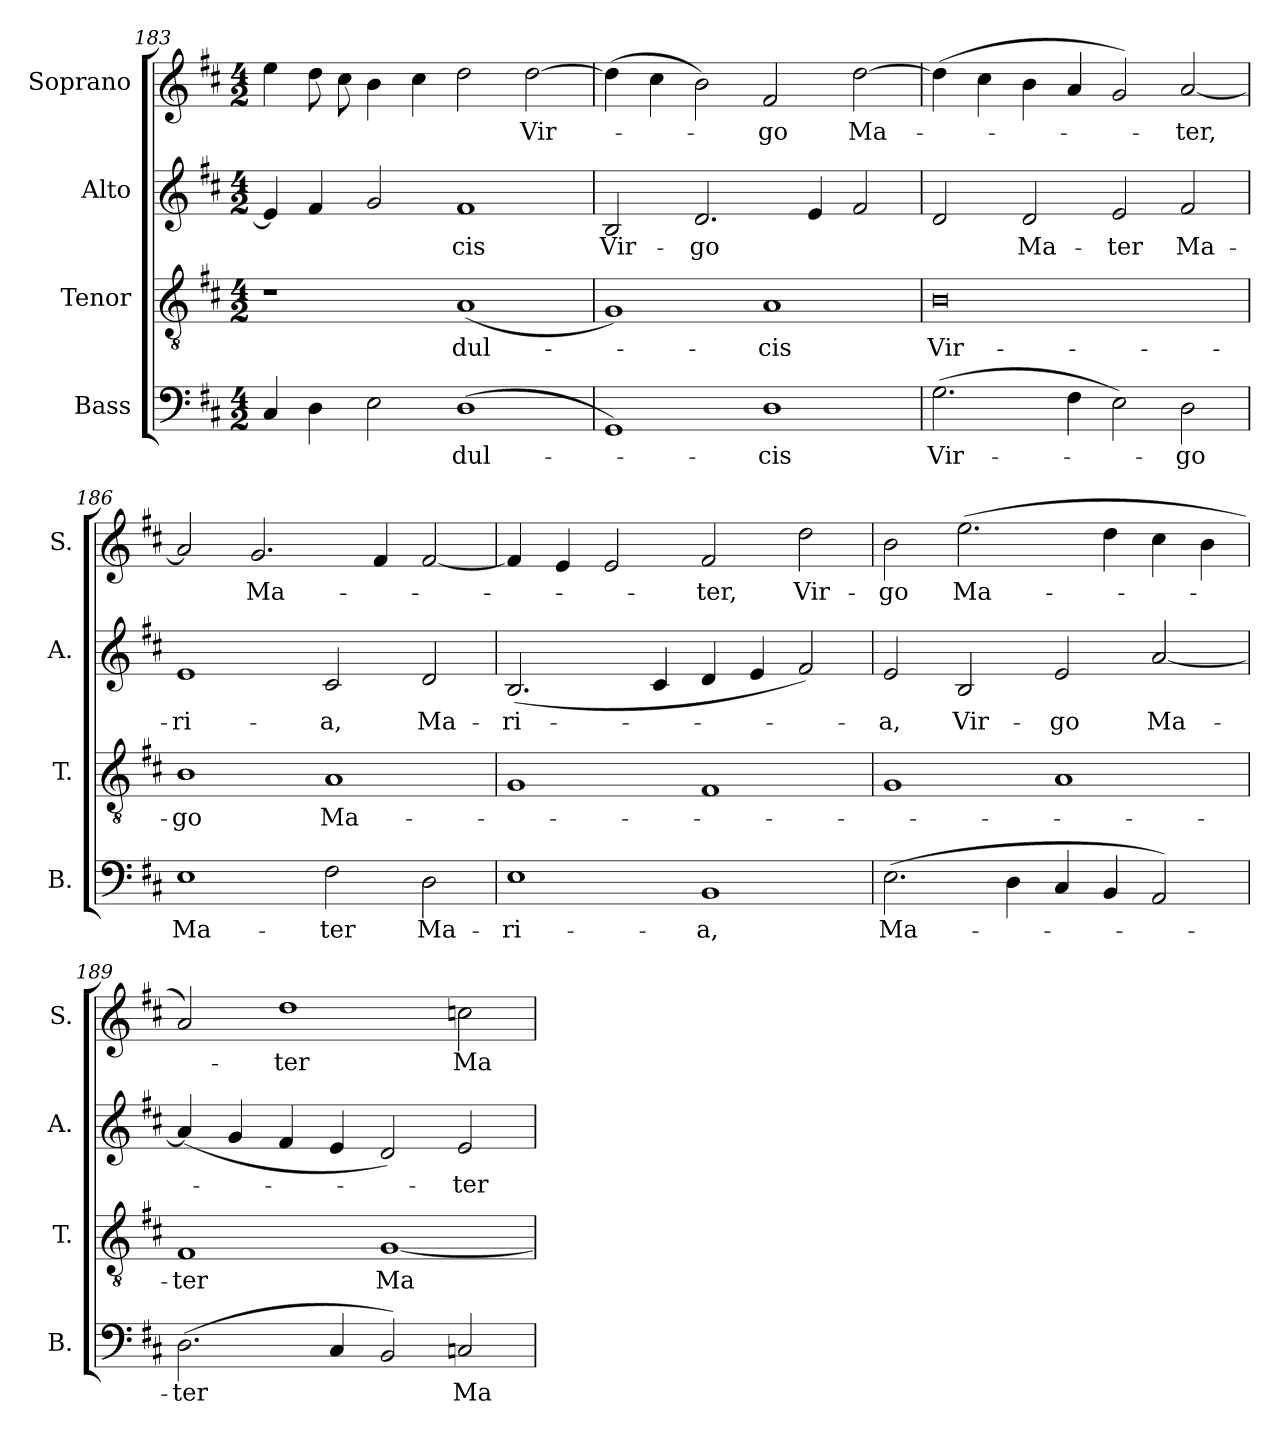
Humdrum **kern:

**kern	**text	**kern	**text	**kern	**text	**kern	**text
*part4	*part4	*part3	*part3	*part2	*part2	*part1	*part1
*staff4	*staff4	*staff3	*staff3	*staff2	*staff2	*staff1	*staff1
*I"Bass	*	*I"Tenor	*	*I"Alto	*	*I"Soprano	*
*I'B.	*	*I'T.	*	*I'A.	*	*I'S.	*
*clefF4	*	*clefGv2	*	*clefG2	*	*clefG2	*
*	*	*ITrd7c12	*	*	*	*	*
*k[f#c#]	*	*k[f#c#]	*	*k[f#c#]	*	*k[f#c#]	*
*D:	*	*D:	*	*D:	*	*D:	*
*M4/2	*	*M4/2	*	*M4/2	*	*M4/2	*
=183	=183	=183	=183	=183	=183	=183	=183
4C#i/	.	1r	.	4ei/]	.	4eei\	.
4Di\	.	.	.	4f#i/	.	8ddi\	.
.	.	.	.	.	.	8cc#i\	.
2Ei\	.	.	.	2gi/	.	4bi\	.
.	.	.	.	.	.	4cc#i\	.
!	!LO:LY:b:color=#000000	!	!	!	!	!	!
!	!	!	!LO:LY:b:color=#000000	!	!	!	!
!	!	!	!	!	!LO:LY:b:color=#000000	!	!
(1Di	dul-	(1AAi	dul-	1f#i	-cis	2ddi\	.
!	!	!	!	!	!	!	!LO:LY:b:color=#000000
.	.	.	.	.	.	[2ddi\	Vir-
=184	=184	=184	=184	=184	=184	=184	=184
!	!	!	!	!	!LO:LY:b:color=#000000	!	!
1GGi)	.	1GGi)	.	2Bi/	Vir-	(4ddi\]	.
.	.	.	.	.	.	4cc#i\	.
!	!	!	!	!	!LO:LY:b:color=#000000	!	!
.	.	.	.	2.di/	-go	2bi\)	.
!	!LO:LY:b:color=#000000	!	!	!	!	!	!
!	!	!	!LO:LY:b:color=#000000	!	!	!	!
!	!	!	!	!	!	!	!LO:LY:b:color=#000000
1Di	-cis	1AAi	-cis	.	.	2f#i/	-go
.	.	.	.	4ei/	.	.	.
!	!	!	!	!	!	!	!LO:LY:b:color=#000000
.	.	.	.	2f#i/	.	[2ddi\	Ma-
!!LO:LB:g=z
=185	=185	=185	=185	=185	=185	=185	=185
!	!LO:LY:b:color=#000000	!	!	!	!	!	!
!	!	!	!LO:LY:b:color=#000000	!	!	!	!
(2.Gi\	Vir-	0BBi	Vir-	2di/	.	(4ddi\]	.
.	.	.	.	.	.	4cc#i\	.
!	!	!	!	!	!LO:LY:b:color=#000000	!	!
.	.	.	.	2di/	Ma-	4bi\	.
4F#i\	.	.	.	.	.	4ai/	.
!	!	!	!	!	!LO:LY:b:color=#000000	!	!
2Ei\)	.	.	.	2ei/	-ter	2gi/)	.
!	!LO:LY:b:color=#000000	!	!	!	!	!	!
!	!	!	!	!	!LO:LY:b:color=#000000	!	!
!	!	!	!	!	!	!	!LO:LY:b:color=#000000
2Di\	-go	.	.	2f#i/	Ma-	[2ai/	-ter,
=186	=186	=186	=186	=186	=186	=186	=186
!	!LO:LY:b:color=#000000	!	!	!	!	!	!
!	!	!	!LO:LY:b:color=#000000	!	!	!	!
!	!	!	!	!	!LO:LY:b:color=#000000	!	!
1Ei	Ma-	1BBi	-go	1ei	-ri-	2ai/]	.
!	!	!	!	!	!	!	!LO:LY:b:color=#000000
.	.	.	.	.	.	2.gi/	Ma-
!	!LO:LY:b:color=#000000	!	!	!	!	!	!
!	!	!	!LO:LY:b:color=#000000	!	!	!	!
!	!	!	!	!	!LO:LY:b:color=#000000	!	!
2F#i\	-ter	1AAi	Ma-	2c#i/	-a,	.	.
.	.	.	.	.	.	4f#i/	.
!	!LO:LY:b:color=#000000	!	!	!	!	!	!
!	!	!	!	!	!LO:LY:b:color=#000000	!	!
2Di\	Ma-	.	.	2di/	Ma-	[2f#i/	.
=187	=187	=187	=187	=187	=187	=187	=187
!	!LO:LY:b:color=#000000	!	!	!	!	!	!
!	!	!	!	!	!LO:LY:b:color=#000000	!	!
1Ei	-ri-	1GGi	.	(2.Bi/	-ri-	4f#i/]	.
.	.	.	.	.	.	4ei/	.
.	.	.	.	.	.	2ei/	.
.	.	.	.	4c#i/	.	.	.
!	!LO:LY:b:color=#000000	!	!	!	!	!	!
!	!	!	!	!	!	!	!LO:LY:b:color=#000000
1BBi	-a,	1FF#i	.	4di/	.	2f#i/	-ter,
.	.	.	.	4ei/	.	.	.
!	!	!	!	!	!	!	!LO:LY:b:color=#000000
.	.	.	.	2f#i/)	.	2ddi\	Vir-
=188	=188	=188	=188	=188	=188	=188	=188
!	!LO:LY:b:color=#000000	!	!	!	!	!	!
!	!	!	!	!	!LO:LY:b:color=#000000	!	!
!	!	!	!	!	!	!	!LO:LY:b:color=#000000
(2.Ei\	Ma-	1GGi	.	2ei/	-a,	2bi\	-go
!	!	!	!	!	!LO:LY:b:color=#000000	!	!
!	!	!	!	!	!	!	!LO:LY:b:color=#000000
.	.	.	.	2Bi/	Vir-	(2.eei\	Ma-
4Di\	.	.	.	.	.	.	.
!	!	!	!	!	!LO:LY:b:color=#000000	!	!
4C#i/	.	1AAi	.	2ei/	-go	.	.
4BBi/	.	.	.	.	.	4ddi\	.
!	!	!	!	!	!LO:LY:b:color=#000000	!	!
2AAi/)	.	.	.	[2ai/	Ma-	4cc#i\	.
.	.	.	.	.	.	4bi\	.
=189	=189	=189	=189	=189	=189	=189	=189
!	!LO:LY:b:color=#000000	!	!	!	!	!	!
!	!	!	!LO:LY:b:color=#000000	!	!	!	!
(2.Di\	-ter	1FF#i	-ter	(4ai/]	.	2ai/)	.
.	.	.	.	4gi/	.	.	.
!	!	!	!	!	!	!	!LO:LY:b:color=#000000
.	.	.	.	4f#i/	.	1ddi	-ter
4C#i/	.	.	.	4ei/	.	.	.
!	!	!	!LO:LY:b:color=#000000	!	!	!	!
2BBi/)	.	[1GGi	Ma-	2di/)	.	.	.
!	!LO:LY:b:color=#000000	!	!	!	!	!	!
!	!	!	!	!	!LO:LY:b:color=#000000	!	!
!	!	!	!	!	!	!	!LO:LY:b:color=#000000
2Cni/	Ma-	.	.	2ei/	-ter	2ccni\	Ma-
=	=	=	=	=	=	=	=
*-	*-	*-	*-	*-	*-	*-	*-
